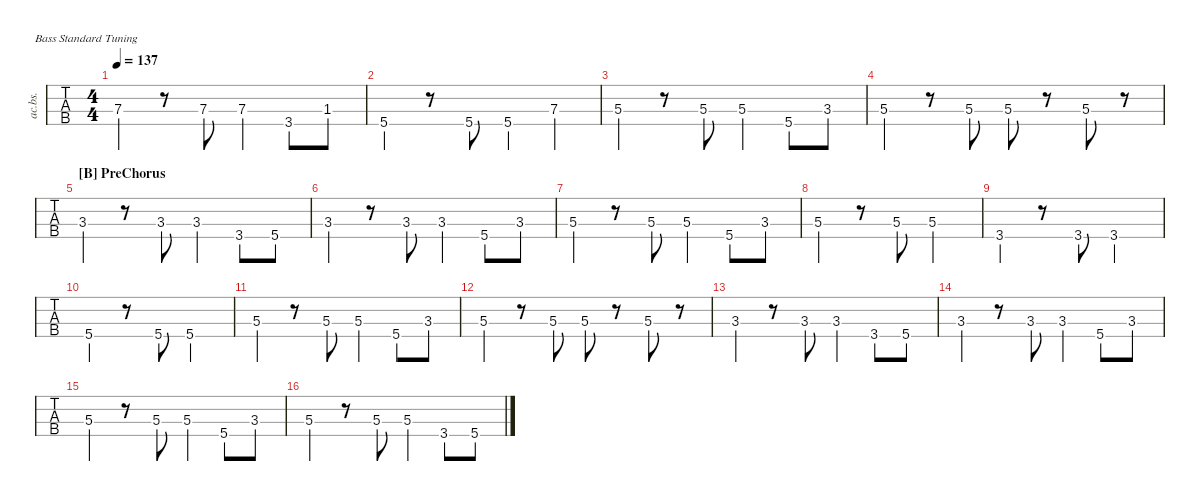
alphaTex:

\defaultSystemsLayout 4
\hideDynamics
\bracketExtendMode nobrackets
\track ("Acoustic Bass" "ac.bs.") {defaultSystemsLayout 4 instrument acousticbass}
\staff {tabs}
\tuning (G2 D2 A1 E1)
\ts (4 4)
\tempo 137
\clef f4
\ks f
7.3{acc forcenatural}.4{dy mf beam Down} r.8{beam Down} 7.3{acc forcenatural}.8{beam Down} 7.3{acc forcenatural}.4{beam Down} 3.4{acc forcenatural}.8{beam Up} 1.3{acc b}.8{beam Up} |
5.4{acc forcenatural}.4{beam Up} r.8{beam Down} 5.4{acc forcenatural}.8{beam Up} 5.4{acc forcenatural}.4{beam Up} 7.3{acc forcenatural}.4{beam Down} |
5.3{acc forcenatural}.4{beam Down} r.8{beam Down} 5.3{acc forcenatural}.8{beam Down} 5.3{acc forcenatural}.4{beam Down} 5.4{acc forcenatural}.8{beam Up} 3.3{acc forcenatural}.8{beam Up} |
5.3{acc forcenatural}.4{beam Down} r.8{beam Down} 5.3{acc forcenatural}.8{beam Down} 5.3{acc forcenatural}.8{beam Down} r.8{beam Down} 5.3{acc forcenatural}.8{beam Down} r.8{beam Down} |
\section ("B" "PreChorus")
3.3{acc forcenatural}.4{beam Up} r.8{beam Down} 3.3{acc forcenatural}.8{beam Up} 3.3{acc forcenatural}.4{beam Up} 3.4{acc forcenatural}.8{beam Up} 5.4{acc forcenatural}.8{beam Up} |
3.3{acc forcenatural}.4{beam Up} r.8{beam Down} 3.3{acc forcenatural}.8{beam Up} 3.3{acc forcenatural}.4{beam Up} 5.4{acc forcenatural}.8{beam Up} 3.3{acc forcenatural}.8{beam Up} |
5.3{acc forcenatural}.4{beam Down} r.8{beam Down} 5.3{acc forcenatural}.8{beam Down} 5.3{acc forcenatural}.4{beam Down} 5.4{acc forcenatural}.8{beam Up} 3.3{acc forcenatural}.8{beam Up} |
5.3{acc forcenatural}.4{beam Down} r.8{beam Down} 5.3{acc forcenatural}.8{beam Down} 5.3{acc forcenatural}.2{beam Down} |
3.4{acc forcenatural}.4{beam Up} r.8{beam Down} 3.4{acc forcenatural}.8{beam Up} 3.4{acc forcenatural}.2{beam Up} |
5.4{acc forcenatural}.4{beam Up} r.8{beam Down} 5.4{acc forcenatural}.8{beam Up} 5.4{acc forcenatural}.2{beam Up} |
5.3{acc forcenatural}.4{beam Down} r.8{beam Down} 5.3{acc forcenatural}.8{beam Down} 5.3{acc forcenatural}.4{beam Down} 5.4{acc forcenatural}.8{beam Up} 3.3{acc forcenatural}.8{beam Up} |
5.3{acc forcenatural}.4{beam Down} r.8{beam Down} 5.3{acc forcenatural}.8{beam Down} 5.3{acc forcenatural}.8{beam Down} r.8{beam Down} 5.3{acc forcenatural}.8{beam Down} r.8{beam Down} |
3.3{acc forcenatural}.4{beam Up} r.8{beam Down} 3.3{acc forcenatural}.8{beam Up} 3.3{acc forcenatural}.4{beam Up} 3.4{acc forcenatural}.8{beam Up} 5.4{acc forcenatural}.8{beam Up} |
3.3{acc forcenatural}.4{beam Up} r.8{beam Down} 3.3{acc forcenatural}.8{beam Up} 3.3{acc forcenatural}.4{beam Up} 5.4{acc forcenatural}.8{beam Up} 3.3{acc forcenatural}.8{beam Up} |
5.3{acc forcenatural}.4{beam Down} r.8{beam Down} 5.3{acc forcenatural}.8{beam Down} 5.3{acc forcenatural}.4{beam Down} 5.4{acc forcenatural}.8{beam Up} 3.3{acc forcenatural}.8{beam Up} |
5.3{acc forcenatural}.4{beam Down} r.8{beam Down} 5.3{acc forcenatural}.8{beam Down} 5.3{acc forcenatural}.4{beam Down} 3.4{acc forcenatural}.8{beam Up} 5.4{acc forcenatural}.8{beam Up}
